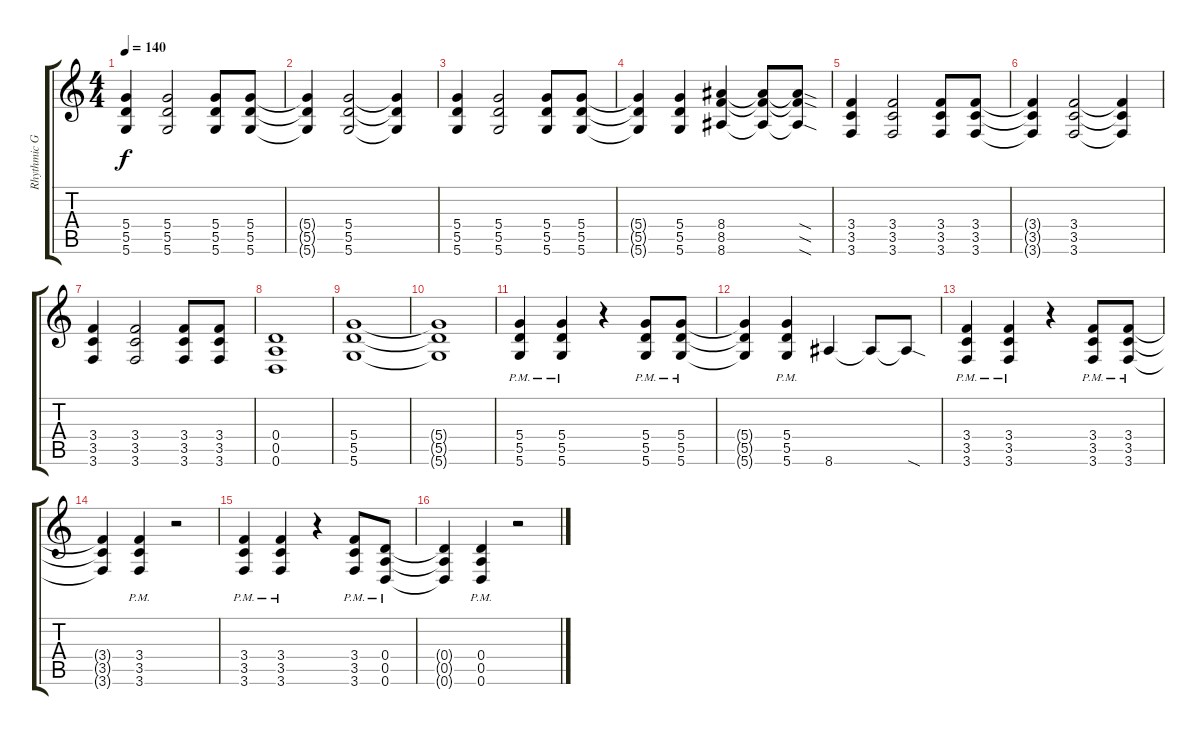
\track ("Rhythmic Guitar" "Rhythmic G") {instrument distortionguitar}
\staff {score tabs}
\tuning (E4 B3 G3 D3 A2 D2) {hide}
\ts (4 4)
\tempo 140
\clef g2
\ks c
(5.4 5.5 5.6).4{dy f} (5.4 5.5 5.6).2 (5.4 5.5 5.6).8 (5.4 5.5 5.6).8 |
(5.4{t} 5.5{t} 5.6{t}).4 (5.4 5.5 5.6).2 (5.4{t} 5.5{t} 5.6{t}).4 |
(5.4 5.5 5.6).4 (5.4 5.5 5.6).2 (5.4 5.5 5.6).8 (5.4 5.5 5.6).8 |
(5.4{t} 5.5{t} 5.6{t}).4 (5.4 5.5 5.6).4 (8.4 8.5 8.6).4 (8.4{t} 8.5{t} 8.6{t}).8 (8.4{sod t} 8.5{sod t} 8.6{sod t}).8 |
(3.4 3.5 3.6).4 (3.4 3.5 3.6).2 (3.4 3.5 3.6).8 (3.4 3.5 3.6).8 |
(3.4{t} 3.5{t} 3.6{t}).4 (3.4 3.5 3.6).2 (3.4{t} 3.5{t} 3.6{t}).4 |
(3.4 3.5 3.6).4 (3.4 3.5 3.6).2 (3.4 3.5 3.6).8 (3.4 3.5 3.6).8 |
(0.4 0.5 0.6).1 |
(5.4 5.5 5.6).1 |
(5.4{t} 5.5{t} 5.6{t}).1 |
(5.4{pm} 5.5{pm} 5.6{pm}).4 (5.4{pm} 5.5{pm} 5.6{pm}).4 r.4 (5.4{pm} 5.5{pm} 5.6{pm}).8 (5.4{pm} 5.5{pm} 5.6{pm}).8 |
(5.4{t} 5.5{t} 5.6{t}).4 (5.4{pm} 5.5{pm} 5.6{pm}).4 8.6.4 8.6{t}.8 8.6{sod t}.8 |
(3.4{pm} 3.5{pm} 3.6{pm}).4 (3.4{pm} 3.5{pm} 3.6{pm}).4 r.4 (3.4{pm} 3.5{pm} 3.6{pm}).8 (3.4{pm} 3.5{pm} 3.6{pm}).8 |
(3.4{t} 3.5{t} 3.6{t}).4 (3.4{pm} 3.5{pm} 3.6{pm}).4 r.2 |
(3.4{pm} 3.5{pm} 3.6{pm}).4 (3.4{pm} 3.5{pm} 3.6{pm}).4 r.4 (3.4{pm} 3.5{pm} 3.6{pm}).8 (0.4{pm} 0.5{pm} 0.6{pm}).8 |
(0.4{t} 0.5{t} 0.6{t}).4 (0.4{pm} 0.5{pm} 0.6{pm}).4 r.2
